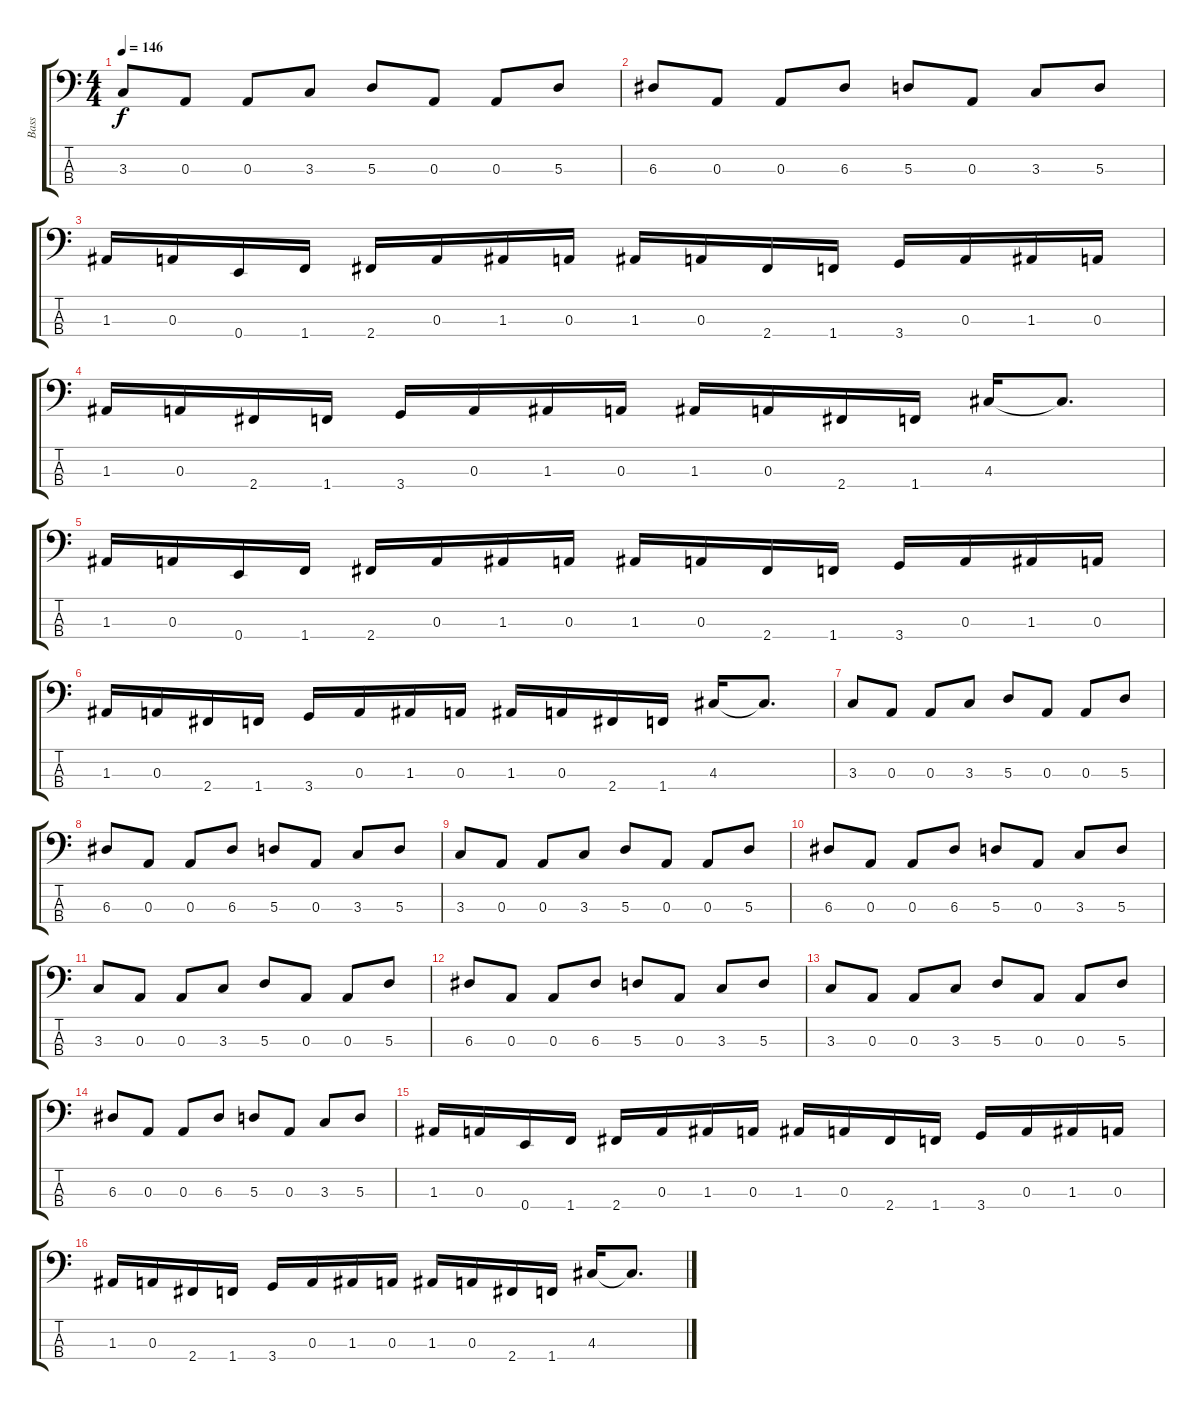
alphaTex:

\track ("Bass" "Bass") {instrument electricbassfinger}
\staff {score tabs}
\tuning (G2 D2 A1 E1) {hide}
\ts (4 4)
\tempo 146
\clef f4
\ks c
3.3.8{dy f} 0.3.8 0.3.8 3.3.8 5.3.8 0.3.8 0.3.8 5.3.8 |
6.3.8 0.3.8 0.3.8 6.3.8 5.3.8 0.3.8 3.3.8 5.3.8 |
1.3.16 0.3.16 0.4.16 1.4.16 2.4.16 0.3.16 1.3.16 0.3.16 1.3.16 0.3.16 2.4.16 1.4.16 3.4.16 0.3.16 1.3.16 0.3.16 |
1.3.16 0.3.16 2.4.16 1.4.16 3.4.16 0.3.16 1.3.16 0.3.16 1.3.16 0.3.16 2.4.16 1.4.16 4.3.16 4.3{t}.8{d} |
1.3.16 0.3.16 0.4.16 1.4.16 2.4.16 0.3.16 1.3.16 0.3.16 1.3.16 0.3.16 2.4.16 1.4.16 3.4.16 0.3.16 1.3.16 0.3.16 |
1.3.16 0.3.16 2.4.16 1.4.16 3.4.16 0.3.16 1.3.16 0.3.16 1.3.16 0.3.16 2.4.16 1.4.16 4.3.16 4.3{t}.8{d} |
3.3.8 0.3.8 0.3.8 3.3.8 5.3.8 0.3.8 0.3.8 5.3.8 |
6.3.8 0.3.8 0.3.8 6.3.8 5.3.8 0.3.8 3.3.8 5.3.8 |
3.3.8 0.3.8 0.3.8 3.3.8 5.3.8 0.3.8 0.3.8 5.3.8 |
6.3.8 0.3.8 0.3.8 6.3.8 5.3.8 0.3.8 3.3.8 5.3.8 |
3.3.8 0.3.8 0.3.8 3.3.8 5.3.8 0.3.8 0.3.8 5.3.8 |
6.3.8 0.3.8 0.3.8 6.3.8 5.3.8 0.3.8 3.3.8 5.3.8 |
3.3.8 0.3.8 0.3.8 3.3.8 5.3.8 0.3.8 0.3.8 5.3.8 |
6.3.8 0.3.8 0.3.8 6.3.8 5.3.8 0.3.8 3.3.8 5.3.8 |
1.3.16 0.3.16 0.4.16 1.4.16 2.4.16 0.3.16 1.3.16 0.3.16 1.3.16 0.3.16 2.4.16 1.4.16 3.4.16 0.3.16 1.3.16 0.3.16 |
1.3.16 0.3.16 2.4.16 1.4.16 3.4.16 0.3.16 1.3.16 0.3.16 1.3.16 0.3.16 2.4.16 1.4.16 4.3.16 4.3{t}.8{d}
